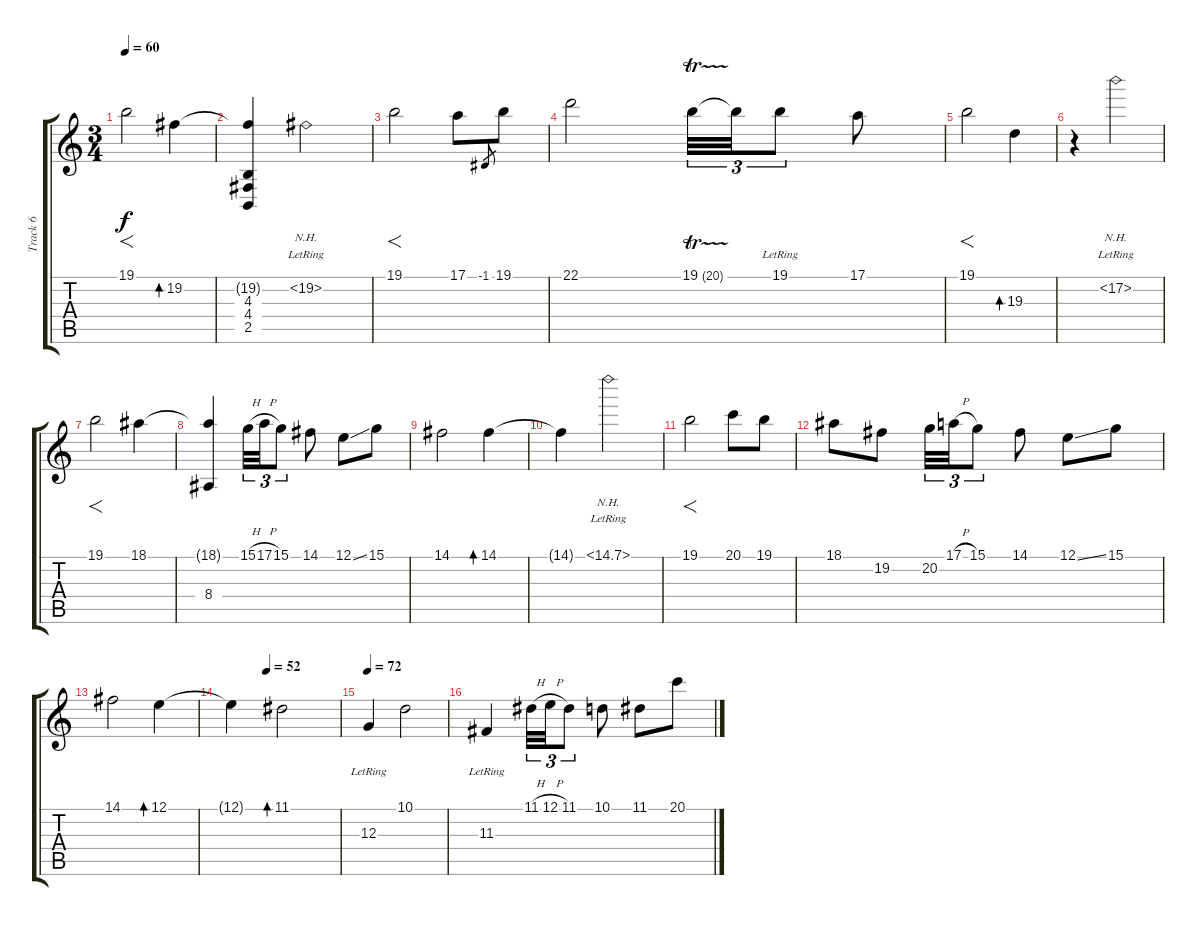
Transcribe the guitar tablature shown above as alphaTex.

\track ("Track 6" "Track 6") {instrument musicbox}
\staff {score tabs}
\tuning (E4 B3 G3 D3 A2 E2) {hide}
\ts (3 4)
\tempo 60
\clef g2
\ks c
19.1.2{f dy f} 19.2.4{bd 240} |
(19.2{t} 4.3 4.4 2.5).4 19.2{nh lr}.2 |
19.1.2{f} 17.1.8 -1.1.8{gr} 19.1.8 |
22.1.2 19.1{tr (20 16)}.32{tu (3 2)} 19.1{t}.32{tu (3 2)} 19.1{lr}.8{tu (3 2)} 17.1.8 |
19.1.2{f} 19.3.4{bd 240} |
r.4 17.2{nh lr}.2 |
19.1.2{f} 18.1.4 |
(18.1{t} 8.4).4 15.1{h}.32{tu (3 2)} 17.1{h}.32{tu (3 2)} 15.1.8{tu (3 2)} 14.1.8 12.1{ss}.8 15.1.8 |
14.1.2 14.1.4{bd 240} |
14.1{t}.4 14.1{nh lr}.2 |
19.1.2{f} 20.1.8 19.1.8 |
18.1.8 19.2.8 20.2.32{tu (3 2)} 17.1{h}.32{tu (3 2)} 15.1.8{tu (3 2)} 14.1.8 12.1{ss}.8 15.1.8 |
14.1.2 12.1.4{bd 240} |
\tempo (52 0.3333333333333333)
12.1{t}.4 11.1.2{bd 240} |
\tempo 72
12.3{lr}.4 10.1.2 |
11.3{lr}.4 11.1{h}.32{tu (3 2)} 12.1{h}.32{tu (3 2)} 11.1.8{tu (3 2)} 10.1.8 11.1.8 20.1.8
